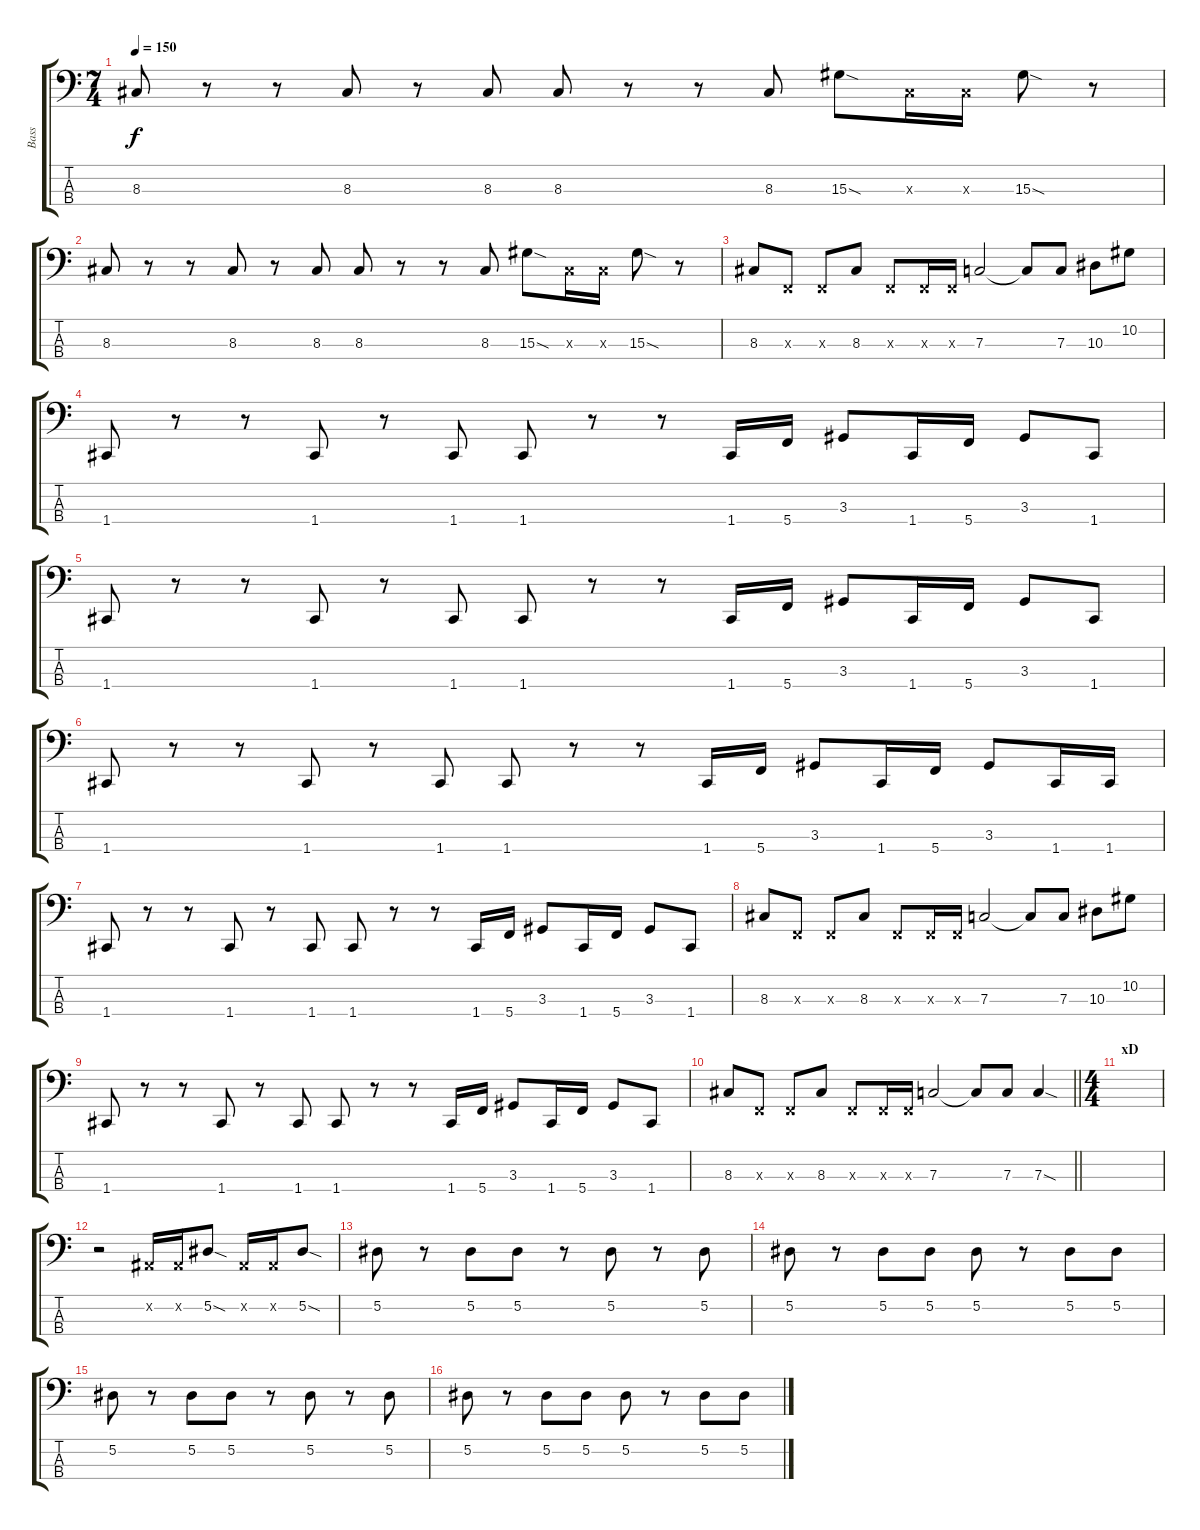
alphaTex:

\track ("Bass" "Bass") {instrument electricbassfinger}
\staff {score tabs}
\tuning (Eb2 Bb1 F1 C1) {hide}
\ts (7 4)
\tempo 150
\clef f4
\ks c
8.3.8{dy f} r.8 r.8 8.3.8 r.8 8.3.8 8.3.8 r.8 r.8 8.3.8 15.3{sod}.8 8.3{x}.16 8.3{x}.16 15.3{sod}.8 r.8 |
8.3.8 r.8 r.8 8.3.8 r.8 8.3.8 8.3.8 r.8 r.8 8.3.8 15.3{sod}.8 8.3{x}.16 8.3{x}.16 15.3{sod}.8 r.8 |
8.3.8 0.3{x}.8 0.3{x}.8 8.3.8 0.3{x}.8 0.3{x}.16 0.3{x}.16 7.3.2 7.3{t}.8 7.3.8 10.3.8 10.2.8 |
1.4.8 r.8 r.8 1.4.8 r.8 1.4.8 1.4.8 r.8 r.8 1.4.16 5.4.16 3.3.8 1.4.16 5.4.16 3.3.8 1.4.8 |
1.4.8 r.8 r.8 1.4.8 r.8 1.4.8 1.4.8 r.8 r.8 1.4.16 5.4.16 3.3.8 1.4.16 5.4.16 3.3.8 1.4.8 |
1.4.8 r.8 r.8 1.4.8 r.8 1.4.8 1.4.8 r.8 r.8 1.4.16 5.4.16 3.3.8 1.4.16 5.4.16 3.3.8 1.4.16 1.4.16 |
1.4.8 r.8 r.8 1.4.8 r.8 1.4.8 1.4.8 r.8 r.8 1.4.16 5.4.16 3.3.8 1.4.16 5.4.16 3.3.8 1.4.8 |
8.3.8 0.3{x}.8 0.3{x}.8 8.3.8 0.3{x}.8 0.3{x}.16 0.3{x}.16 7.3.2 7.3{t}.8 7.3.8 10.3.8 10.2.8 |
1.4.8 r.8 r.8 1.4.8 r.8 1.4.8 1.4.8 r.8 r.8 1.4.16 5.4.16 3.3.8 1.4.16 5.4.16 3.3.8 1.4.8 |
\barLineRight lightlight
8.3.8 0.3{x}.8 0.3{x}.8 8.3.8 0.3{x}.8 0.3{x}.16 0.3{x}.16 7.3.2 7.3{t}.8 7.3.8 7.3{sod}.4 |
\ts (4 4)
\section ("" "xD")
|
r.2 0.2{x}.16 0.2{x}.16 5.2{sod}.8 0.2{x}.16 0.2{x}.16 5.2{sod}.8 |
5.2.8 r.8 5.2.8 5.2.8 r.8 5.2.8 r.8 5.2.8 |
5.2.8 r.8 5.2.8 5.2.8 5.2.8 r.8 5.2.8 5.2.8 |
5.2.8 r.8 5.2.8 5.2.8 r.8 5.2.8 r.8 5.2.8 |
5.2.8 r.8 5.2.8 5.2.8 5.2.8 r.8 5.2.8 5.2.8
